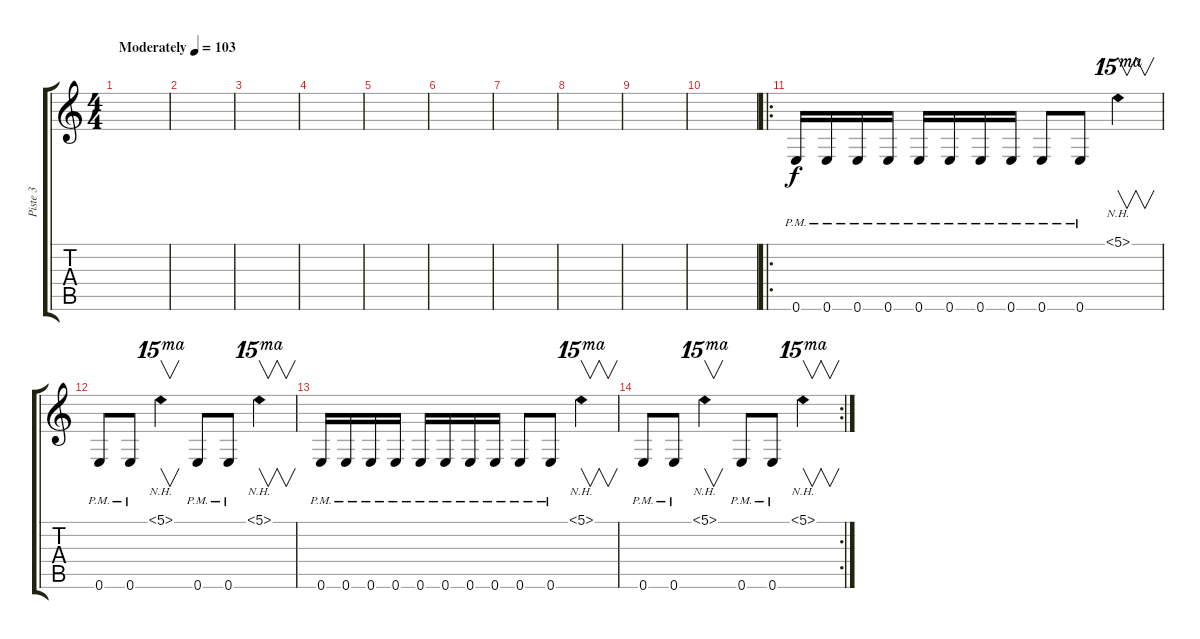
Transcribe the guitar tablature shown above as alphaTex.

\track ("Piste 3" "Piste 3") {instrument distortionguitar}
\staff {score tabs}
\tuning (E4 B3 G3 D3 A2 E2) {hide}
\ts (4 4)
\tempo (103 "Moderately")
\clef g2
\ks c
|
|
|
|
|
|
|
|
|
|
\ro
0.6{pm}.16 0.6{pm}.16 0.6{pm}.16 0.6{pm}.16 0.6{pm}.16 0.6{pm}.16 0.6{pm}.16 0.6{pm}.16 0.6{pm}.8 0.6{pm}.8 5.1{nh}.4{v ot 15ma} |
0.6{pm}.8 0.6{pm}.8 5.1{nh}.4{v ot 15ma} 0.6{pm}.8 0.6{pm}.8 5.1{nh}.4{v ot 15ma} |
0.6{pm}.16 0.6{pm}.16 0.6{pm}.16 0.6{pm}.16 0.6{pm}.16 0.6{pm}.16 0.6{pm}.16 0.6{pm}.16 0.6{pm}.8 0.6{pm}.8 5.1{nh}.4{v ot 15ma} |
\rc 2
0.6{pm}.8 0.6{pm}.8 5.1{nh}.4{v ot 15ma} 0.6{pm}.8 0.6{pm}.8 5.1{nh}.4{v ot 15ma}
